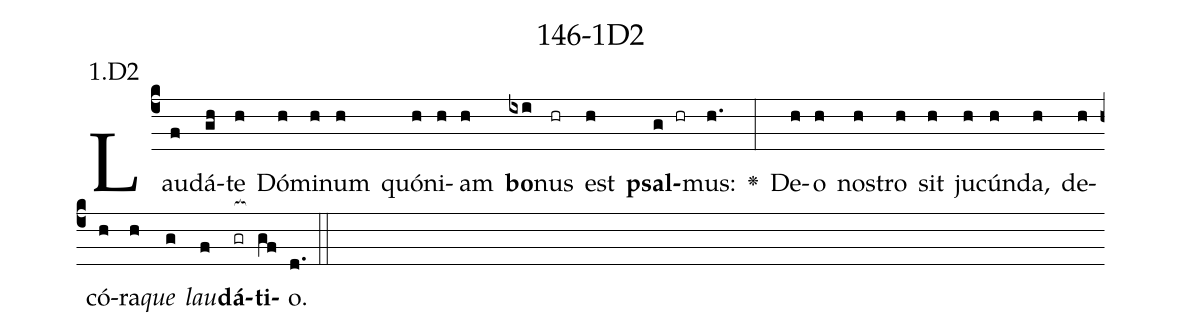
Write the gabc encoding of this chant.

name: 146-1D2;
annotation: 1.D2;
%%
(c4)Lau(f)dá(gh)te(h) Dó(h)mi(h)num(h) quón(h)i(h)am(h) <b>bo</b>(ixi)nus(hr) est(h) <b>psal</b>(g hr)mus:(h.) <v>\greheightstar</v>(:) De(h)o(h) nos(h)tro(h) sit(h) ju(h)cún(h)da,(h) de(h)có(h)ra(h)<i>que</i>(g) <i>lau</i>(f)<b>dá</b>(gr[ocb:1{])<b>ti</b>(gf[ocb:0}])o.(d.) (::)


%E(h) u(h) o(g) u(f) a(gf) e.(d.) (::)
